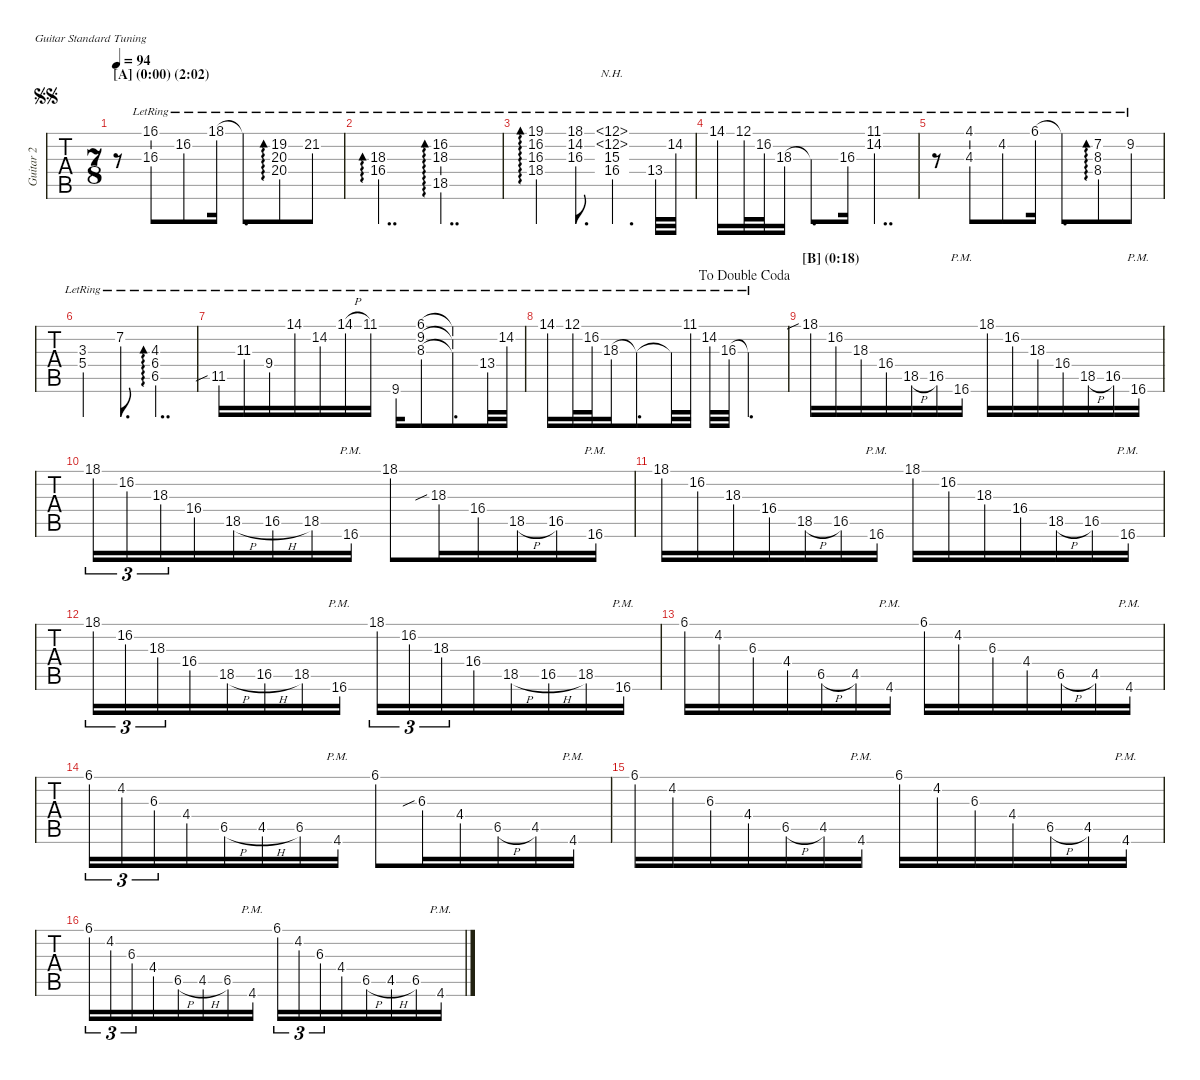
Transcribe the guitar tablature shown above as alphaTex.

\hideDynamics
\bracketExtendMode nobrackets
\multiTrackTrackNamePolicy allsystems
\firstSystemTrackNameMode fullname
\otherSystemsTrackNameMode fullname
\otherSystemsTrackNameOrientation horizontal
\track ("Guitar 2" "Guitar 2") {instrument electricguitarjazz}
\staff {tabs}
\tuning (E4 B3 G3 D3 A2 E2)
\ts (7 8)
\beaming (8 3 2 2)
\section ("A" "(0:00) (2:02)")
\scale
1.01011
\jump segnosegno
\tempo 94
\accidentals auto
\clef g2
\ottava regular
\simile none
\ks c
r.8{dy mf instrument electricguitarjazz} (16.1{lr acc #} 16.3{lr}).8 16.2{lr acc #}.8{beam merge} 18.1{lr acc #}.16{beam split} 18.1{lr t acc #}.8{d beam merge} (19.2{lr acc #} 20.3{lr acc #} 20.4{lr acc #}).8{ad 60} 21.2{lr acc #}.8 |
\scale
0.983778 (18.3{lr acc #} 16.4{lr acc #}).4{dd ad 480} (16.2{lr acc #} 18.3{lr acc #} 18.5{lr acc #}).4{dd ad 0} |
\scale
1.00611 (19.1{lr} 16.2{lr acc #} 16.3{lr} 18.4{lr acc #}).4{ad 240} (18.1{lr acc #} 14.2{lr acc #} 16.3{lr}).8{d} (15.3{lr acc #} 16.4{lr acc #} 12.1{nh} 12.2{nh}).4{d} 13.4{lr acc #}.32 14.2{lr acc #}.32 |
\scale
1.00533 14.1{lr acc #}.16 12.1{lr}.32 16.2{lr acc #}.32 18.3{lr acc #}.16{beam split} 18.3{lr t acc #}.8{d beam merge} 16.3{lr}.16{beam split} (11.1{lr acc #} 14.2{lr acc #}).4{dd} |
\scale
1.00111 r.8 (4.1{lr acc #} 4.3{lr}).8 4.2{lr acc #}.8{beam merge} 6.1{lr acc #}.16{beam split} 6.1{lr t acc #}.8{d beam merge} (7.2{lr acc #} 8.3{lr acc #} 8.4{lr acc #}).8{ad 0} 9.2{lr acc #}.8 |
\scale
0.993553 (3.3{lr acc #} 5.4{lr}).4 7.2{lr acc #}.8{d} (4.3{lr} 6.4{lr acc #} 6.5{lr acc #}).4{dd ad 0} |
\scale
1.02012 11.5{sib lr acc #}.16 11.3{lr acc #}.16 9.4{lr}.16 14.1{lr acc #}.16 14.2{lr acc #}.16 14.1{h lr acc #}.16{beam merge} 11.1{lr acc #}.16{beam split} 9.6{lr acc #}.16 (9.2{lr acc #} 6.1{acc #} 8.3{acc #}).8{beam merge} (9.2{lr t acc #} 6.1{t acc #} 8.3{t acc #}).8{d} 13.4{lr acc #}.32 14.2{lr acc #}.32 |
\scale
0.979878
\jump dadoublecoda
14.1{lr acc #}.16 12.1{lr}.32 16.2{lr acc #}.32 18.3{lr acc #}.16 18.3{lr t acc #}.8{d beam merge} 18.3{lr t acc #}.32 11.1{lr acc #}.32{beam split} 14.2{lr acc #}.32 16.3{lr}.32 16.3{lr t}.4{d} |
\section ("B" "(0:18)")
\scale
1.02234 18.1{sib acc #}.16{beam merge} 16.2{acc #}.16{beam merge} 18.3{acc #}.16{beam merge} 16.4{acc #}.16{beam merge} 18.5{h acc #}.16{beam merge} 16.5{acc #}.16{beam merge} 16.6{pm acc #}.16{beam split} 18.1{acc #}.16{beam merge} 16.2{acc #}.16{beam merge} 18.3{acc #}.16{beam merge} 16.4{acc #}.16{beam merge} 18.5{h acc #}.16{beam merge} 16.5{acc #}.16{beam merge} 16.6{pm acc #}.16{beam merge} |
\scale
0.977657 18.1{acc #}.16{tu (3 2) beam merge} 16.2{acc #}.16{tu (3 2) beam merge} 18.3{acc #}.16{tu (3 2) beam merge} 16.4{acc #}.16{beam merge} 18.5{h acc #}.16{beam merge} 16.5{h acc #}.16{beam merge} 18.5{acc #}.16{beam merge} 16.6{pm acc #}.16{beam split} 18.1{st acc #}.8{beam merge} 18.3{sib acc #}.16{beam merge} 16.4{acc #}.16{beam merge} 18.5{h acc #}.16{beam merge} 16.5{acc #}.16{beam merge} 16.6{pm acc #}.16{beam merge} |
\scale
1.02514 18.1{acc #}.16{beam merge} 16.2{acc #}.16{beam merge} 18.3{acc #}.16{beam merge} 16.4{acc #}.16{beam merge} 18.5{h acc #}.16{beam merge} 16.5{acc #}.16{beam merge} 16.6{pm acc #}.16{beam split} 18.1{acc #}.16{beam merge} 16.2{acc #}.16{beam merge} 18.3{acc #}.16{beam merge} 16.4{acc #}.16{beam merge} 18.5{h acc #}.16{beam merge} 16.5{acc #}.16{beam merge} 16.6{pm acc #}.16{beam merge} |
\scale
0.974856 18.1{acc #}.16{tu (3 2) beam merge} 16.2{acc #}.16{tu (3 2) beam merge} 18.3{acc #}.16{tu (3 2) beam merge} 16.4{acc #}.16{beam merge} 18.5{h acc #}.16{beam merge} 16.5{h acc #}.16{beam merge} 18.5{acc #}.16{beam merge} 16.6{pm acc #}.16{beam split} 18.1{acc #}.16{tu (3 2) beam merge} 16.2{acc #}.16{tu (3 2) beam merge} 18.3{acc #}.16{tu (3 2) beam merge} 16.4{acc #}.16{beam merge} 18.5{h acc #}.16{beam merge} 16.5{h acc #}.16{beam merge} 18.5{acc #}.16{beam merge} 16.6{pm acc #}.16{beam merge} |
\scale
1.01831 6.1{acc #}.16{beam merge} 4.2{acc #}.16{beam merge} 6.3{acc #}.16{beam merge} 4.4{acc #}.16{beam merge} 6.5{h acc #}.16{beam merge} 4.5{acc #}.16{beam merge} 4.6{pm acc #}.16{beam split} 6.1{acc #}.16{beam merge} 4.2{acc #}.16{beam merge} 6.3{acc #}.16{beam merge} 4.4{acc #}.16{beam merge} 6.5{h acc #}.16{beam merge} 4.5{acc #}.16{beam merge} 4.6{pm acc #}.16{beam merge} |
\scale
0.981691 6.1{acc #}.16{tu (3 2) beam merge} 4.2{acc #}.16{tu (3 2) beam merge} 6.3{acc #}.16{tu (3 2) beam merge} 4.4{acc #}.16{beam merge} 6.5{h acc #}.16{beam merge} 4.5{h acc #}.16{beam merge} 6.5{acc #}.16{beam merge} 4.6{pm acc #}.16{beam split} 6.1{st acc #}.8{beam merge} 6.3{sib acc #}.16{beam merge} 4.4{acc #}.16{beam merge} 6.5{h acc #}.16{beam merge} 4.5{acc #}.16{beam merge} 4.6{pm acc #}.16{beam merge} |
\scale
1.02189 6.1{acc #}.16{beam merge} 4.2{acc #}.16{beam merge} 6.3{acc #}.16{beam merge} 4.4{acc #}.16{beam merge} 6.5{h acc #}.16{beam merge} 4.5{acc #}.16{beam merge} 4.6{pm acc #}.16{beam split} 6.1{acc #}.16{beam merge} 4.2{acc #}.16{beam merge} 6.3{acc #}.16{beam merge} 4.4{acc #}.16{beam merge} 6.5{h acc #}.16{beam merge} 4.5{acc #}.16{beam merge} 4.6{pm acc #}.16{beam merge} |
\scale
0.978109 6.1{acc #}.16{tu (3 2) beam merge} 4.2{acc #}.16{tu (3 2) beam merge} 6.3{acc #}.16{tu (3 2) beam merge} 4.4{acc #}.16{beam merge} 6.5{h acc #}.16{beam merge} 4.5{h acc #}.16{beam merge} 6.5{acc #}.16{beam merge} 4.6{pm acc #}.16{beam split} 6.1{acc #}.16{tu (3 2) beam merge} 4.2{acc #}.16{tu (3 2) beam merge} 6.3{acc #}.16{tu (3 2) beam merge} 4.4{acc #}.16{beam merge} 6.5{h acc #}.16{beam merge} 4.5{h acc #}.16{beam merge} 6.5{acc #}.16{beam merge} 4.6{pm acc #}.16
